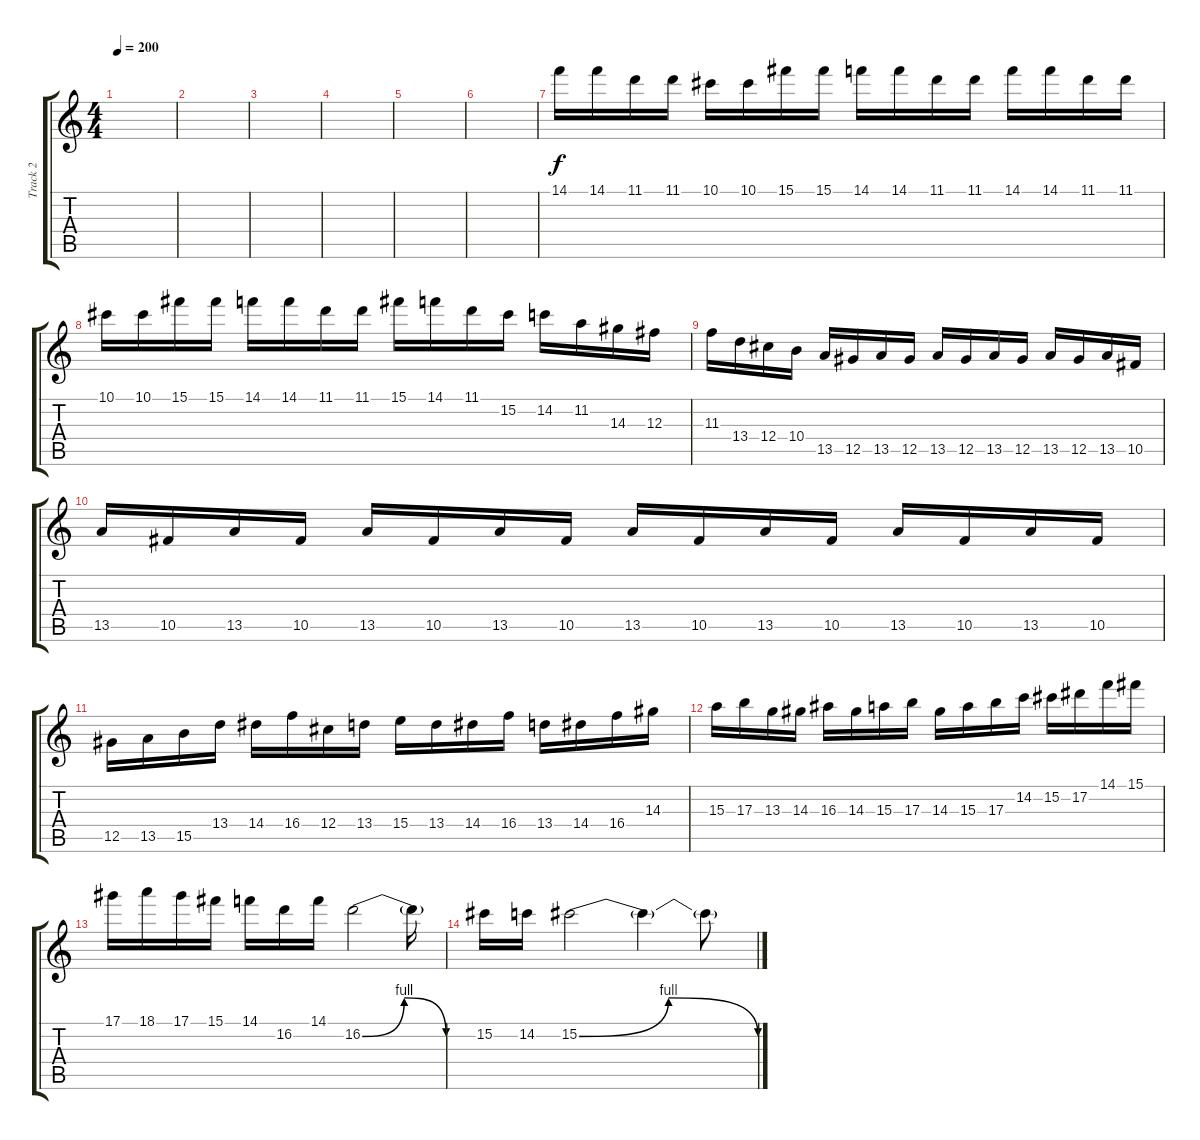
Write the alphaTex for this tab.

\track ("Track 2" "Track 2") {instrument distortionguitar}
\staff {score tabs}
\tuning (Eb4 Bb3 Gb3 Db3 Ab2 Db2) {hide}
\ts (4 4)
\tempo 200
\clef g2
\ks c
|
|
|
|
|
|
14.1.16 14.1.16 11.1.16 11.1.16 10.1.16 10.1.16 15.1.16 15.1.16 14.1.16 14.1.16 11.1.16 11.1.16 14.1.16 14.1.16 11.1.16 11.1.16 |
10.1.16 10.1.16 15.1.16 15.1.16 14.1.16 14.1.16 11.1.16 11.1.16 15.1.16 14.1.16 11.1.16 15.2.16 14.2.16 11.2.16 14.3.16 12.3.16 |
11.3.16 13.4.16 12.4.16 10.4.16 13.5.16 12.5.16 13.5.16 12.5.16 13.5.16 12.5.16 13.5.16 12.5.16 13.5.16 12.5.16 13.5.16 10.5.16 |
13.5.16 10.5.16 13.5.16 10.5.16 13.5.16 10.5.16 13.5.16 10.5.16 13.5.16 10.5.16 13.5.16 10.5.16 13.5.16 10.5.16 13.5.16 10.5.16 |
12.5.16 13.5.16 15.5.16 13.4.16 14.4.16 16.4.16 12.4.16 13.4.16 15.4.16 13.4.16 14.4.16 16.4.16 13.4.16 14.4.16 16.4.16 14.3.16 |
15.3.16 17.3.16 13.3.16 14.3.16 16.3.16 14.3.16 15.3.16 17.3.16 14.3.16 15.3.16 17.3.16 14.2.16 15.2.16 17.2.16 14.1.16 15.1.16 |
17.1.16 18.1.16 17.1.16 15.1.16 14.1.16 16.2.16 14.1.16 16.2{be (bendrelease 0 0 15 4 45 4 60 0)}.2 16.2{t}.16 |
15.2.16 14.2.16 15.2{be (bendrelease 0 0 15 4 45 4 60 0)}.2 15.2{t}.4 15.2{t}.8
